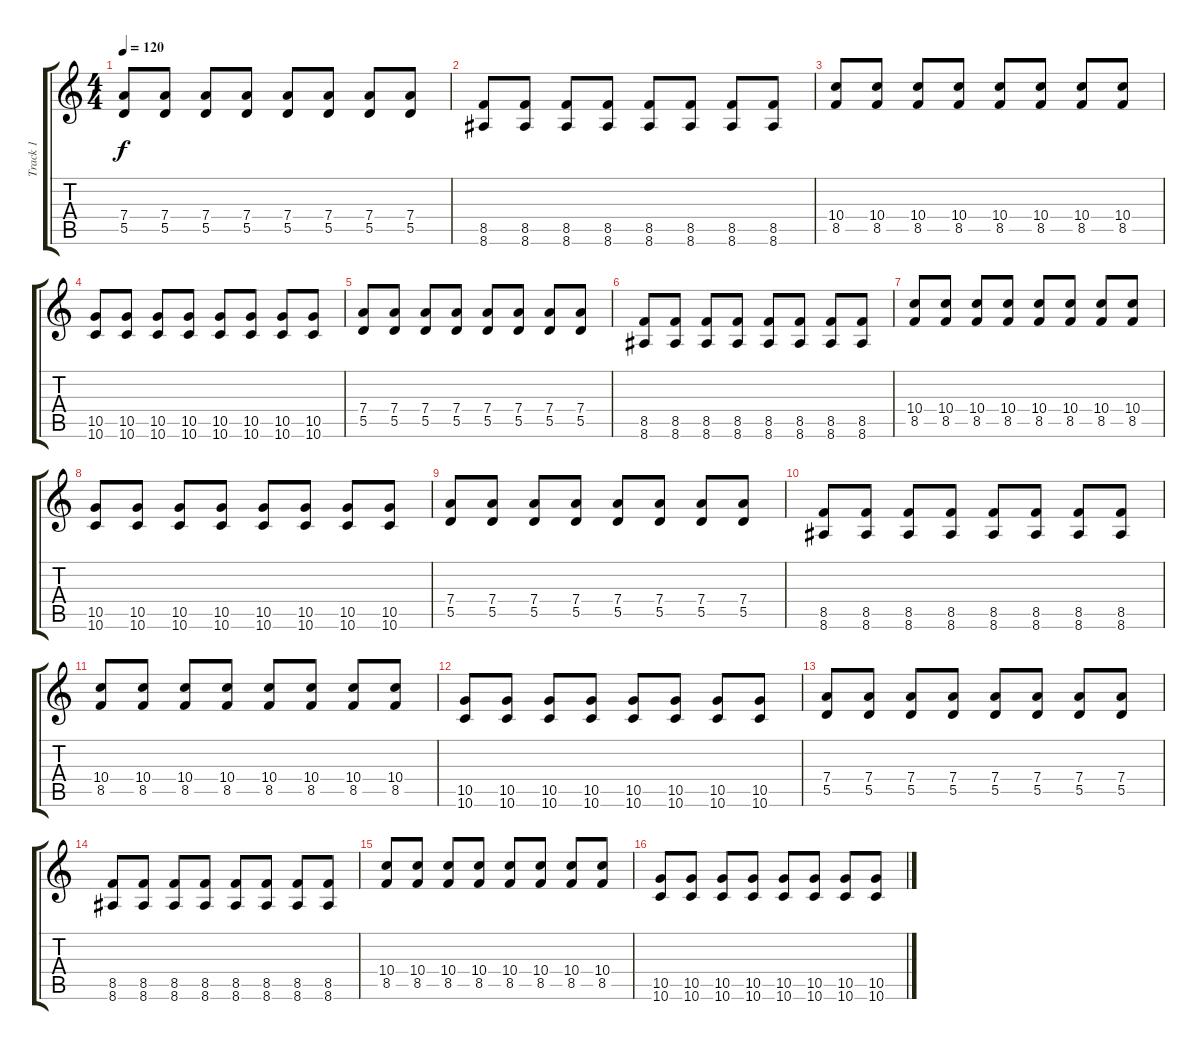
\track ("Track 1" "Track 1") {instrument distortionguitar}
\staff {score tabs}
\tuning (E4 B3 G3 D3 A2 D2) {hide}
\ts (4 4)
\tempo 120
\clef g2
\ks c
(7.4 5.5).8{dy f} (7.4 5.5).8 (7.4 5.5).8 (7.4 5.5).8 (7.4 5.5).8 (7.4 5.5).8 (7.4 5.5).8 (7.4 5.5).8 |
(8.5 8.6).8 (8.5 8.6).8 (8.5 8.6).8 (8.5 8.6).8 (8.5 8.6).8 (8.5 8.6).8 (8.5 8.6).8 (8.5 8.6).8 |
(10.4 8.5).8 (10.4 8.5).8 (10.4 8.5).8 (10.4 8.5).8 (10.4 8.5).8 (10.4 8.5).8 (10.4 8.5).8 (10.4 8.5).8 |
(10.5 10.6).8 (10.5 10.6).8 (10.5 10.6).8 (10.5 10.6).8 (10.5 10.6).8 (10.5 10.6).8 (10.5 10.6).8 (10.5 10.6).8 |
(7.4 5.5).8 (7.4 5.5).8 (7.4 5.5).8 (7.4 5.5).8 (7.4 5.5).8 (7.4 5.5).8 (7.4 5.5).8 (7.4 5.5).8 |
(8.5 8.6).8 (8.5 8.6).8 (8.5 8.6).8 (8.5 8.6).8 (8.5 8.6).8 (8.5 8.6).8 (8.5 8.6).8 (8.5 8.6).8 |
(10.4 8.5).8 (10.4 8.5).8 (10.4 8.5).8 (10.4 8.5).8 (10.4 8.5).8 (10.4 8.5).8 (10.4 8.5).8 (10.4 8.5).8 |
(10.5 10.6).8 (10.5 10.6).8 (10.5 10.6).8 (10.5 10.6).8 (10.5 10.6).8 (10.5 10.6).8 (10.5 10.6).8 (10.5 10.6).8 |
(7.4 5.5).8 (7.4 5.5).8 (7.4 5.5).8 (7.4 5.5).8 (7.4 5.5).8 (7.4 5.5).8 (7.4 5.5).8 (7.4 5.5).8 |
(8.5 8.6).8 (8.5 8.6).8 (8.5 8.6).8 (8.5 8.6).8 (8.5 8.6).8 (8.5 8.6).8 (8.5 8.6).8 (8.5 8.6).8 |
(10.4 8.5).8 (10.4 8.5).8 (10.4 8.5).8 (10.4 8.5).8 (10.4 8.5).8 (10.4 8.5).8 (10.4 8.5).8 (10.4 8.5).8 |
(10.5 10.6).8 (10.5 10.6).8 (10.5 10.6).8 (10.5 10.6).8 (10.5 10.6).8 (10.5 10.6).8 (10.5 10.6).8 (10.5 10.6).8 |
(7.4 5.5).8 (7.4 5.5).8 (7.4 5.5).8 (7.4 5.5).8 (7.4 5.5).8 (7.4 5.5).8 (7.4 5.5).8 (7.4 5.5).8 |
(8.5 8.6).8 (8.5 8.6).8 (8.5 8.6).8 (8.5 8.6).8 (8.5 8.6).8 (8.5 8.6).8 (8.5 8.6).8 (8.5 8.6).8 |
(10.4 8.5).8 (10.4 8.5).8 (10.4 8.5).8 (10.4 8.5).8 (10.4 8.5).8 (10.4 8.5).8 (10.4 8.5).8 (10.4 8.5).8 |
(10.5 10.6).8 (10.5 10.6).8 (10.5 10.6).8 (10.5 10.6).8 (10.5 10.6).8 (10.5 10.6).8 (10.5 10.6).8 (10.5 10.6).8
